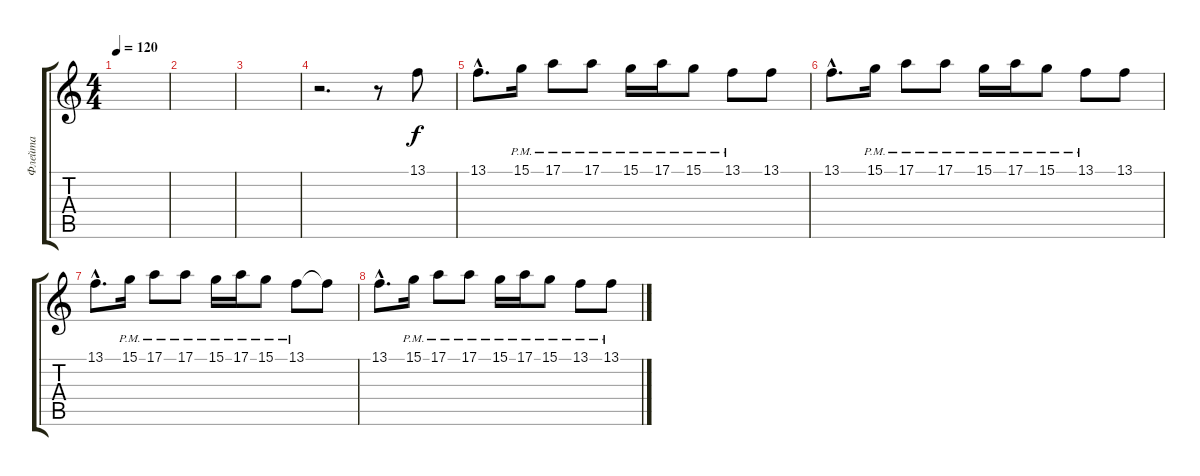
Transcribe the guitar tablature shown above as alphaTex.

\track ("Флейта" "Флейта") {instrument flute}
\staff {score tabs}
\tuning (E4 B3 G3 D3 A2 E2) {hide}
\ts (4 4)
\tempo 120
\clef g2
\ks c
|
|
|
r.2{d} r.8 13.1.8 |
13.1{hac}.8{d} 15.1{pm}.16 17.1{pm}.8 17.1{pm}.8 15.1{pm}.16 17.1{pm}.16 15.1{pm}.8 13.1{pm}.8 13.1.8 |
13.1{hac}.8{d} 15.1{pm}.16 17.1{pm}.8 17.1{pm}.8 15.1{pm}.16 17.1{pm}.16 15.1{pm}.8 13.1{pm}.8 13.1.8 |
13.1{hac}.8{d} 15.1{pm}.16 17.1{pm}.8 17.1{pm}.8 15.1{pm}.16 17.1{pm}.16 15.1{pm}.8 13.1{pm}.8 13.1{t}.8 |
13.1{hac}.8{d} 15.1{pm}.16 17.1{pm}.8 17.1{pm}.8 15.1{pm}.16 17.1{pm}.16 15.1{pm}.8 13.1{pm}.8 13.1{pm}.8
